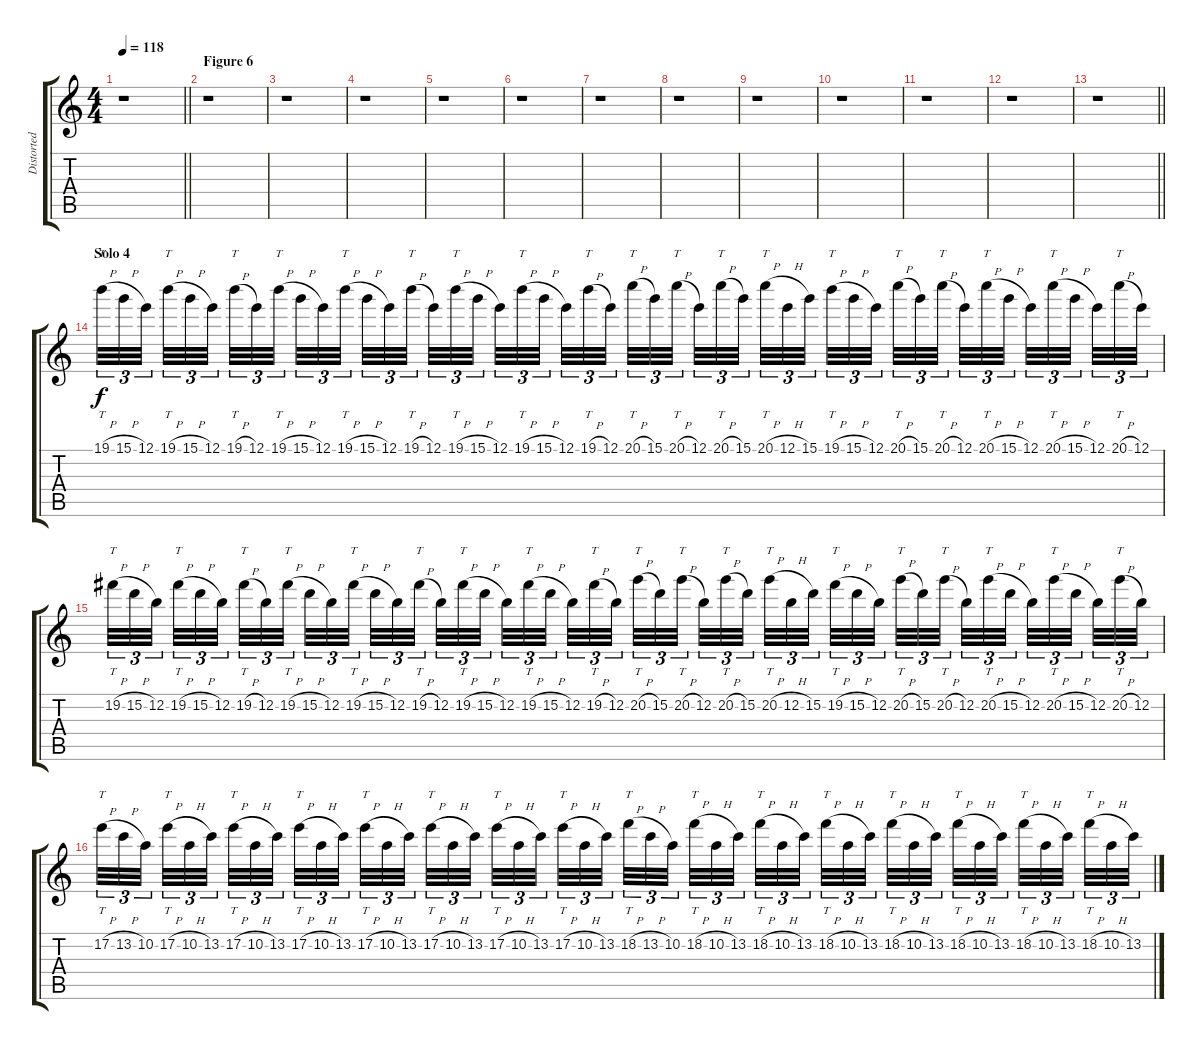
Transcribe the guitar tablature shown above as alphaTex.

\track ("Distorted Solo Guitar \"Kirk Hammet\"" "Distorted ") {instrument distortionguitar}
\staff {score tabs}
\tuning (E4 B3 G3 D3 A2 E2) {hide}
\ts (4 4)
\tempo 118
\clef g2
\barLineRight lightlight
\ks c
r.1{dy f} |
\section ("" "Figure 6")
r.1 |
r.1 |
r.1 |
r.1 |
r.1 |
r.1 |
r.1 |
r.1 |
r.1 |
r.1 |
r.1 |
\barLineRight lightlight
r.1 |
\section ("" "Solo 4")
19.1{h}.32{tt tu (3 2)} 15.1{h}.32{tu (3 2)} 12.1.32{tu (3 2) beam splitsecondary} 19.1{h}.32{tt tu (3 2)} 15.1{h}.32{tu (3 2)} 12.1.32{tu (3 2) beam splitsecondary} 19.1{h}.32{tt tu (3 2)} 12.1.32{tu (3 2)} 19.1{h}.32{tt tu (3 2) beam splitsecondary} 15.1{h}.32{tu (3 2)} 12.1.32{tu (3 2)} 19.1{h}.32{tt tu (3 2)} 15.1{h}.32{tu (3 2)} 12.1.32{tu (3 2)} 19.1{h}.32{tt tu (3 2) beam splitsecondary} 12.1.32{tu (3 2)} 19.1{h}.32{tt tu (3 2)} 15.1{h}.32{tu (3 2) beam splitsecondary} 12.1.32{tu (3 2)} 19.1{h}.32{tt tu (3 2)} 15.1{h}.32{tu (3 2) beam splitsecondary} 12.1.32{tu (3 2)} 19.1{h}.32{tt tu (3 2)} 12.1.32{tu (3 2)} 20.1{h}.32{tt tu (3 2)} 15.1.32{tu (3 2)} 20.1{h}.32{tt tu (3 2) beam splitsecondary} 12.1.32{tu (3 2)} 20.1{h}.32{tt tu (3 2)} 15.1.32{tu (3 2) beam splitsecondary} 20.1{h}.32{tt tu (3 2)} 12.1{h}.32{tu (3 2)} 15.1.32{tu (3 2) beam splitsecondary} 19.1{h}.32{tt tu (3 2)} 15.1{h}.32{tu (3 2)} 12.1.32{tu (3 2)} 20.1{h}.32{tt tu (3 2)} 15.1.32{tu (3 2)} 20.1{h}.32{tt tu (3 2) beam splitsecondary} 12.1.32{tu (3 2)} 20.1{h}.32{tt tu (3 2)} 15.1{h}.32{tu (3 2) beam splitsecondary} 12.1.32{tu (3 2)} 20.1{h}.32{tt tu (3 2)} 15.1{h}.32{tu (3 2) beam splitsecondary} 12.1.32{tu (3 2)} 20.1{h}.32{tt tu (3 2)} 12.1.32{tu (3 2)} |
19.2{h}.32{tt tu (3 2)} 15.2{h}.32{tu (3 2)} 12.2.32{tu (3 2) beam splitsecondary} 19.2{h}.32{tt tu (3 2)} 15.2{h}.32{tu (3 2)} 12.2.32{tu (3 2) beam splitsecondary} 19.2{h}.32{tt tu (3 2)} 12.2.32{tu (3 2)} 19.2{h}.32{tt tu (3 2) beam splitsecondary} 15.2{h}.32{tu (3 2)} 12.2.32{tu (3 2)} 19.2{h}.32{tt tu (3 2)} 15.2{h}.32{tu (3 2)} 12.2.32{tu (3 2)} 19.2{h}.32{tt tu (3 2) beam splitsecondary} 12.2.32{tu (3 2)} 19.2{h}.32{tt tu (3 2)} 15.2{h}.32{tu (3 2) beam splitsecondary} 12.2.32{tu (3 2)} 19.2{h}.32{tt tu (3 2)} 15.2{h}.32{tu (3 2) beam splitsecondary} 12.2.32{tu (3 2)} 19.2{h}.32{tt tu (3 2)} 12.2.32{tu (3 2)} 20.2{h}.32{tt tu (3 2)} 15.2.32{tu (3 2)} 20.2{h}.32{tt tu (3 2) beam splitsecondary} 12.2.32{tu (3 2)} 20.2{h}.32{tt tu (3 2)} 15.2.32{tu (3 2) beam splitsecondary} 20.2{h}.32{tt tu (3 2)} 12.2{h}.32{tu (3 2)} 15.2.32{tu (3 2) beam splitsecondary} 19.2{h}.32{tt tu (3 2)} 15.2{h}.32{tu (3 2)} 12.2.32{tu (3 2)} 20.2{h}.32{tt tu (3 2)} 15.2.32{tu (3 2)} 20.2{h}.32{tt tu (3 2) beam splitsecondary} 12.2.32{tu (3 2)} 20.2{h}.32{tt tu (3 2)} 15.2{h}.32{tu (3 2) beam splitsecondary} 12.2.32{tu (3 2)} 20.2{h}.32{tt tu (3 2)} 15.2{h}.32{tu (3 2) beam splitsecondary} 12.2.32{tu (3 2)} 20.2{h}.32{tt tu (3 2)} 12.2.32{tu (3 2)} |
17.2{h}.32{tt tu (3 2)} 13.2{h}.32{tu (3 2)} 10.2.32{tu (3 2) beam splitsecondary} 17.2{h}.32{tt tu (3 2)} 10.2{h}.32{tu (3 2)} 13.2.32{tu (3 2) beam splitsecondary} 17.2{h}.32{tt tu (3 2)} 10.2{h}.32{tu (3 2)} 13.2.32{tu (3 2) beam splitsecondary} 17.2{h}.32{tt tu (3 2)} 10.2{h}.32{tu (3 2)} 13.2.32{tu (3 2)} 17.2{h}.32{tt tu (3 2)} 10.2{h}.32{tu (3 2)} 13.2.32{tu (3 2) beam splitsecondary} 17.2{h}.32{tt tu (3 2)} 10.2{h}.32{tu (3 2)} 13.2.32{tu (3 2) beam splitsecondary} 17.2{h}.32{tt tu (3 2)} 10.2{h}.32{tu (3 2)} 13.2.32{tu (3 2) beam splitsecondary} 17.2{h}.32{tt tu (3 2)} 10.2{h}.32{tu (3 2)} 13.2.32{tu (3 2)} 18.2{h}.32{tt tu (3 2)} 13.2{h}.32{tu (3 2)} 10.2.32{tu (3 2) beam splitsecondary} 18.2{h}.32{tt tu (3 2)} 10.2{h}.32{tu (3 2)} 13.2.32{tu (3 2) beam splitsecondary} 18.2{h}.32{tt tu (3 2)} 10.2{h}.32{tu (3 2)} 13.2.32{tu (3 2) beam splitsecondary} 18.2{h}.32{tt tu (3 2)} 10.2{h}.32{tu (3 2)} 13.2.32{tu (3 2)} 18.2{h}.32{tt tu (3 2)} 10.2{h}.32{tu (3 2)} 13.2.32{tu (3 2) beam splitsecondary} 18.2{h}.32{tt tu (3 2)} 10.2{h}.32{tu (3 2)} 13.2.32{tu (3 2) beam splitsecondary} 18.2{h}.32{tt tu (3 2)} 10.2{h}.32{tu (3 2)} 13.2.32{tu (3 2) beam splitsecondary} 18.2{h}.32{tt tu (3 2)} 10.2{h}.32{tu (3 2)} 13.2.32{tu (3 2)}
